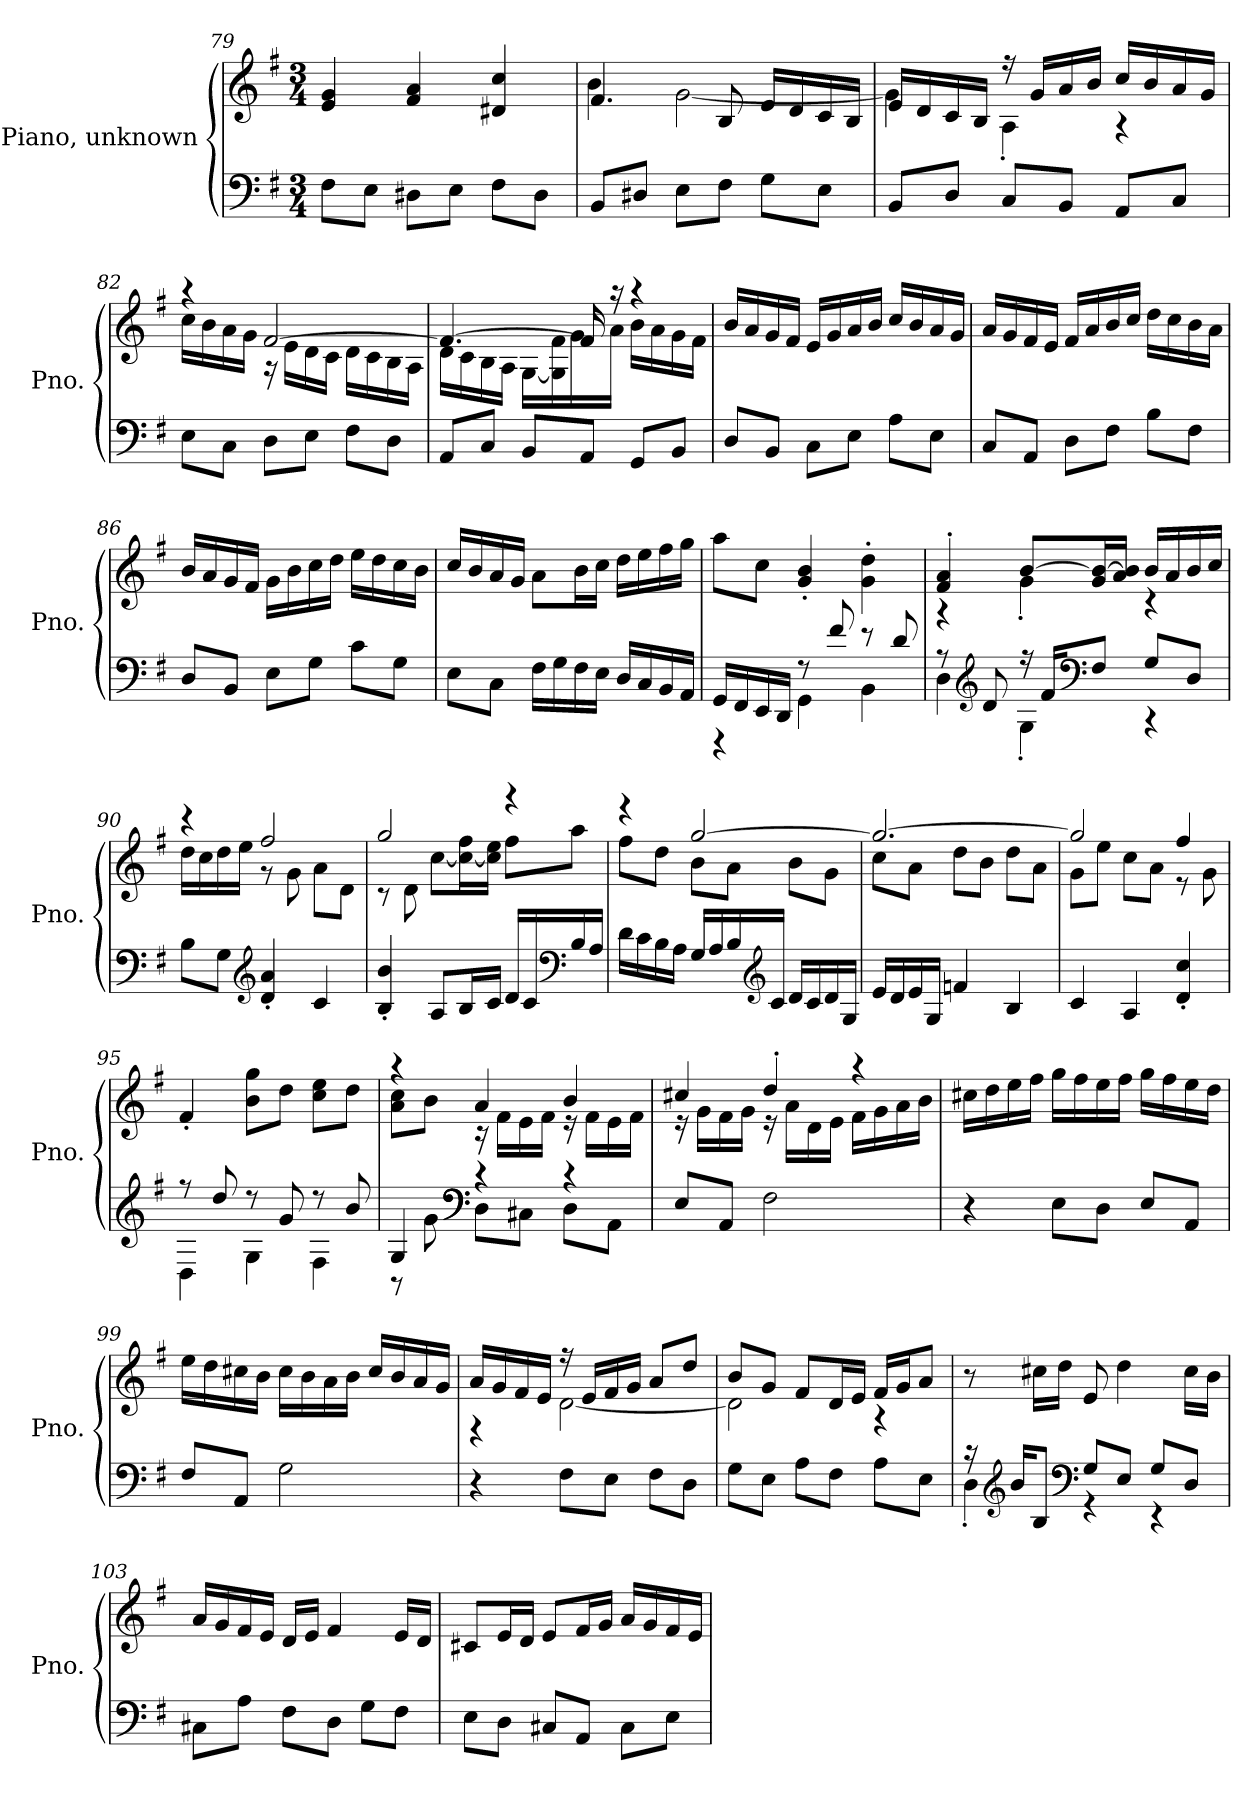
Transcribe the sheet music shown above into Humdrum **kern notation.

**kern	**kern
*part1	*part1
*staff2	*staff1
*I"Piano, unknown	*
*I'Pno.	*
*clefF4	*clefG2
*k[f#]	*k[f#]
*M3/4	*M3/4
=79	=79
8F#\L	4e/ 4g/
8E\J	.
8D#X\L	4f#/ 4a/
8E\J	.
8F#\L	4d#X/ 4cc/
8D#\J	.
!!LO:LB:g=z
=80	=80
*	*^
8BB/L	4.f#/	4b\
8D#X/J	.	.
8E\L	.	[2g\
8F#\J	8B/	.
8G\L	16e/LL	.
.	16d/	.
8E\J	16c/	.
.	16B/JJ	.
=81	=81	=81
8BB/L	16e/LL	4g\]
.	16d/	.
8D/J	16c/	.
.	16B/JJ	.
8C/L	16r	4A'\
.	16g/LL	.
8BB/J	16a/	.
.	16b/JJ	.
8AA/L	16cc/LL	4r
.	16b/	.
8C/J	16a/	.
.	16g/JJ	.
=82	=82	=82
8E\L	4r	16cc\LL
.	.	16b\
8C\J	.	16a\
.	.	16g\JJ
8D\L	[2f#/	16r
.	.	16e\LL
8E\J	.	16d\
.	.	16c\JJ
8F#\L	.	16d\LL
.	.	16c\
8D\J	.	16B\
.	.	16A\JJ
!!LO:PB:g=z	!!
=83	=83	=83
8AA/L	4.f#/_	16d\LL
.	.	16c\
8C/J	.	16B\
.	.	16A\JJ
8BB/L	.	[16G\LL
.	.	16G\] 16f#\
8AA/J	16f#/]	16g\
.	16r	16a\JJ
8GG/L	4r	16b\LL
.	.	16a\
8BB/J	.	16g\
.	.	16f#\JJ
*	*v	*v
=84	=84
8D/L	16b/LL
.	16a/
8BB/J	16g/
.	16f#/JJ
8C\L	16e/LL
.	16g/
8E\J	16a/
.	16b/JJ
8A\L	16cc/LL
.	16b/
8E\J	16a/
.	16g/JJ
=85	=85
8C/L	16a/LL
.	16g/
8AA/J	16f#/
.	16e/JJ
8D\L	16f#/LL
.	16a/
8F#\J	16b/
.	16cc/JJ
8B\L	16dd\LL
.	16cc\
8F#\J	16b\
.	16a\JJ
!!LO:LB:g=z
=86	=86
8D/L	16b/LL
.	16a/
8BB/J	16g/
.	16f#/JJ
8E\L	16g\LL
.	16b\
8G\J	16cc\
.	16dd\JJ
8c\L	16ee\LL
.	16dd\
8G\J	16cc\
.	16b\JJ
=87	=87
8E\L	16cc/LL
.	16b/
8C\J	16a/
.	16g/JJ
16F#\LL	8a\L
16G\	.
16F#\	16b\L
16E\JJ	16cc\JJ
16D/LL	16dd\LL
16C/	16ee\
16BB/	16ff#\
16AA/JJ	16gg\JJ
=88	=88
*^	*
16GG/LL	4r	8aa\L
16FF#/	.	.
16EE/	.	8cc\J
16DD/JJ	.	.
8r	4GG\	4g/' 4b/'
8f#/	.	.
8r	4BB\	4g\' 4dd\'
8d/	.	.
!!LO:LB:g=z
=89	=89	=89
*	*	*^
8r	4D\	4f#/' 4a/'	4r
*clefG2	*	*	*
8d/	.	.	.
16r	4G'\	[8b/L	4g'\
16f#/KL	.	.	.
*clefF4	*	*	*
8F#/J	.	16g/ 16b/_L	.
.	.	16a/ 16b/]JJ	.
8G/L	4r	16b/LL	4r
.	.	16a/	.
8D/J	.	16b/	.
.	.	16cc/JJ	.
*v	*v	*	*
=90	=90	=90
8B\L	4r	16dd\LL
.	.	16cc\
8G\J	.	16dd\
.	.	16ee\JJ
*clefG2	*	*
4d/' 4a/'	2ff#/	8r
.	.	8g\
4c/	.	8a\L
.	.	8d\J
=91	=91	=91
4B/' 4b/'	2gg/	8r
.	.	8d\
8A/L	.	[8cc\L
16B/L	.	16cc\_ 16ff#\L
16c/JJ	.	16cc\] 16ee\JJ
16d/LL	4r	8ff#\L
16c/	.	.
*clefF4	*	*
16B/	.	8aa\J
16A/JJ	.	.
!!LO:LB:g=z	!!
=92	=92	=92
16d\LL	4r	8ff#\L
16c\	.	.
16B\	.	8dd\J
16A\JJ	.	.
16G/LL	[2gg/	8b\L
16A/	.	.
16B/	.	8a\J
*clefG2	*	*
16c/JJ	.	.
16d/LL	.	8b\L
16c/	.	.
16d/	.	8g\J
16G/JJ	.	.
=93	=93	=93
16e/LL	2.gg/_	8cc\L
16d/	.	.
16e/	.	8a\J
16G/JJ	.	.
4fn/	.	8dd\L
.	.	8b\J
4B/	.	8dd\L
.	.	8a\J
=94	=94	=94
4c/	2gg/]	8g\L
.	.	8ee\J
4A/	.	8cc\L
.	.	8a\J
4d/' 4cc/'	4ff#/	8r
.	.	8g\
*	*v	*v
=95	=95
*^	*
8r	4D\	4f#'/
8dd/	.	.
8r	4G\	8b\ 8gg\L
8g/	.	8dd\J
8r	4F#\	8cc\ 8ee\L
8b/	.	8dd\J
!!LO:LB:g=z
=96	=96	=96
*	*	*^
4G/	8r	4r	8a\ 8cc\L
.	8g\	.	8b\J
*clefF4	*	*	*
4r	8D\L	4a/	16r
.	.	.	16f#\LL
.	8C#X\J	.	16e\
.	.	.	16f#\JJ
4r	8D\L	4b/	16r
.	.	.	16f#\LL
.	8AA\J	.	16e\
.	.	.	16f#\JJ
*v	*v	*	*
=97	=97	=97
8E/L	4cc#X/	16r
.	.	16g\LL
8AA/J	.	16f#\
.	.	16g\JJ
2F#\	4dd'/	16r
.	.	16a\LL
.	.	16d\
.	.	16e\JJ
.	4r	16f#\LL
.	.	16g\
.	.	16a\
.	.	16b\JJ
*	*v	*v
=98	=98
4r	16cc#X\LL
.	16dd\
.	16ee\
.	16ff#\JJ
8E\L	16gg\LL
.	16ff#\
8D\J	16ee\
.	16ff#\JJ
8E/L	16gg\LL
.	16ff#\
8AA/J	16ee\
.	16dd\JJ
!!LO:LB:g=z
=99	=99
8F#/L	16ee\LL
.	16dd\
8AA/J	16cc#X\
.	16b\JJ
2G\	16cc#\LL
.	16b\
.	16a\
.	16b\JJ
.	16cc#/LL
.	16b/
.	16a/
.	16g/JJ
=100	=100
*	*^
4r	16a/LL	4r
.	16g/	.
.	16f#/	.
.	16e/JJ	.
8F#\L	16r	[2d\
.	16e/LL	.
8E\J	16f#/	.
.	16g/JJ	.
8F#\L	8a/L	.
8D\J	8dd/J	.
=101	=101	=101
8G\L	8b/L	2d\]
8E\J	8g/J	.
8A\L	8f#/L	.
8F#\J	16d/L	.
.	16e/JJ	.
8A\L	16f#/LL	4r
.	16g/J	.
8E\J	8a/J	.
*	*v	*v
=102	=102
*^	*
16r	4D'\	8r
*clefG2	*	*
16b/KL	.	.
8B/J	.	16cc#X\LL
.	.	16dd\JJ
*clefF4	*	*
8G/L	4r	8e/
8E/J	.	4dd\
8G/L	4r	.
8D/J	.	16cc#\LL
.	.	16b\JJ
*v	*v	*
!!LO:PB:g=z
=103	=103
8C#X\L	16a/LL
.	16g/
8A\J	16f#/
.	16e/JJ
8F#\L	16d/LL
.	16e/JJ
8D\J	4f#/
8G\L	.
8F#\J	16e/LL
.	16d/JJ
=104	=104
8E\L	8c#X/L
8D\J	16e/L
.	16d/JJ
8C#X/L	8e/L
8AA/J	16f#/L
.	16g/JJ
8C#\L	16a/LL
.	16g/
8E\J	16f#/
.	16e/JJ
=	=
*-	*-
